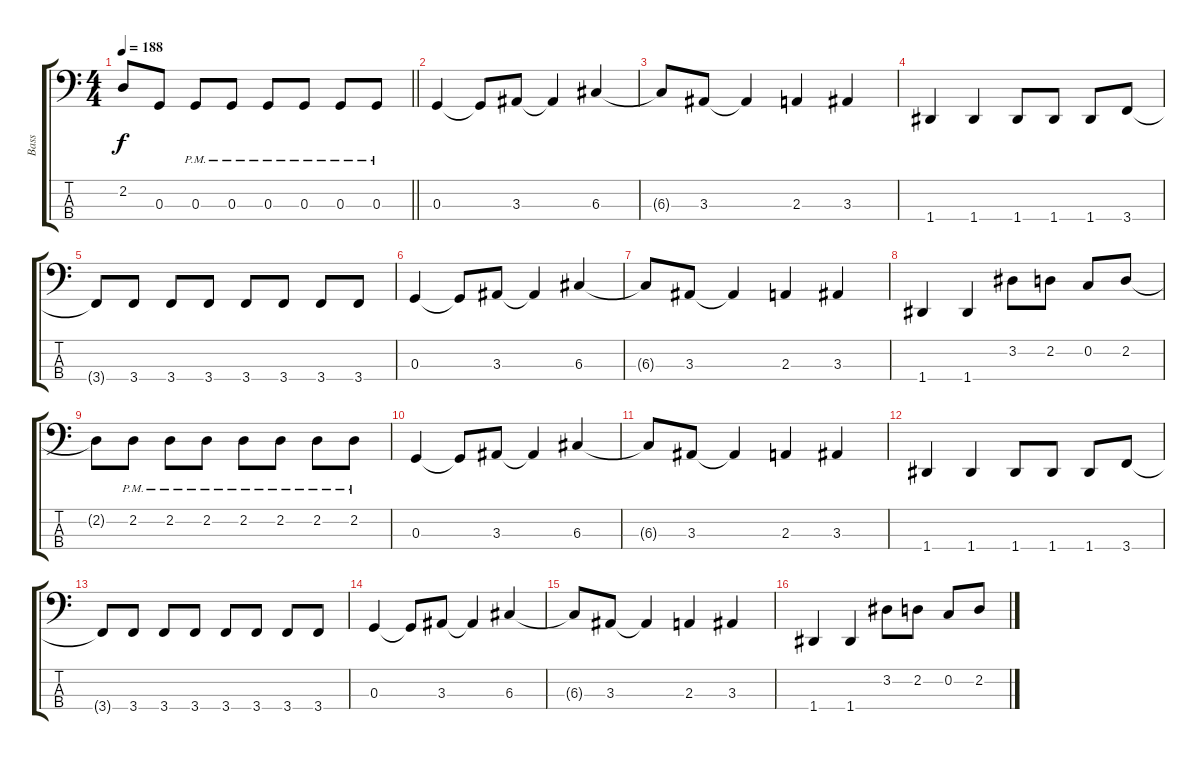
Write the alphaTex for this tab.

\track ("Bass" "Bass") {instrument electricbassfinger}
\staff {score tabs}
\tuning (F2 C2 G1 D1) {hide}
\ts (4 4)
\tempo 188
\clef f4
\barLineRight lightlight
\ks c
2.2{t}.8{dy f} 0.3.8 0.3{pm}.8 0.3{pm}.8 0.3{pm}.8 0.3{pm}.8 0.3{pm}.8 0.3{pm}.8 |
0.3.4 0.3{t}.8 3.3.8 3.3{t}.4 6.3.4 |
6.3{t}.8 3.3.8 3.3{t}.4 2.3.4 3.3.4 |
1.4.4 1.4.4 1.4.8 1.4.8 1.4.8 3.4.8 |
3.4{t}.8 3.4.8 3.4.8 3.4.8 3.4.8 3.4.8 3.4.8 3.4.8 |
0.3.4 0.3{t}.8 3.3.8 3.3{t}.4 6.3.4 |
6.3{t}.8 3.3.8 3.3{t}.4 2.3.4 3.3.4 |
1.4.4 1.4.4 3.2.8 2.2.8 0.2.8 2.2.8 |
2.2{t}.8 2.2{pm}.8 2.2{pm}.8 2.2{pm}.8 2.2{pm}.8 2.2{pm}.8 2.2{pm}.8 2.2{pm}.8 |
0.3.4 0.3{t}.8 3.3.8 3.3{t}.4 6.3.4 |
6.3{t}.8 3.3.8 3.3{t}.4 2.3.4 3.3.4 |
1.4.4 1.4.4 1.4.8 1.4.8 1.4.8 3.4.8 |
3.4{t}.8 3.4.8 3.4.8 3.4.8 3.4.8 3.4.8 3.4.8 3.4.8 |
0.3.4 0.3{t}.8 3.3.8 3.3{t}.4 6.3.4 |
6.3{t}.8 3.3.8 3.3{t}.4 2.3.4 3.3.4 |
1.4.4 1.4.4 3.2.8 2.2.8 0.2.8 2.2.8
